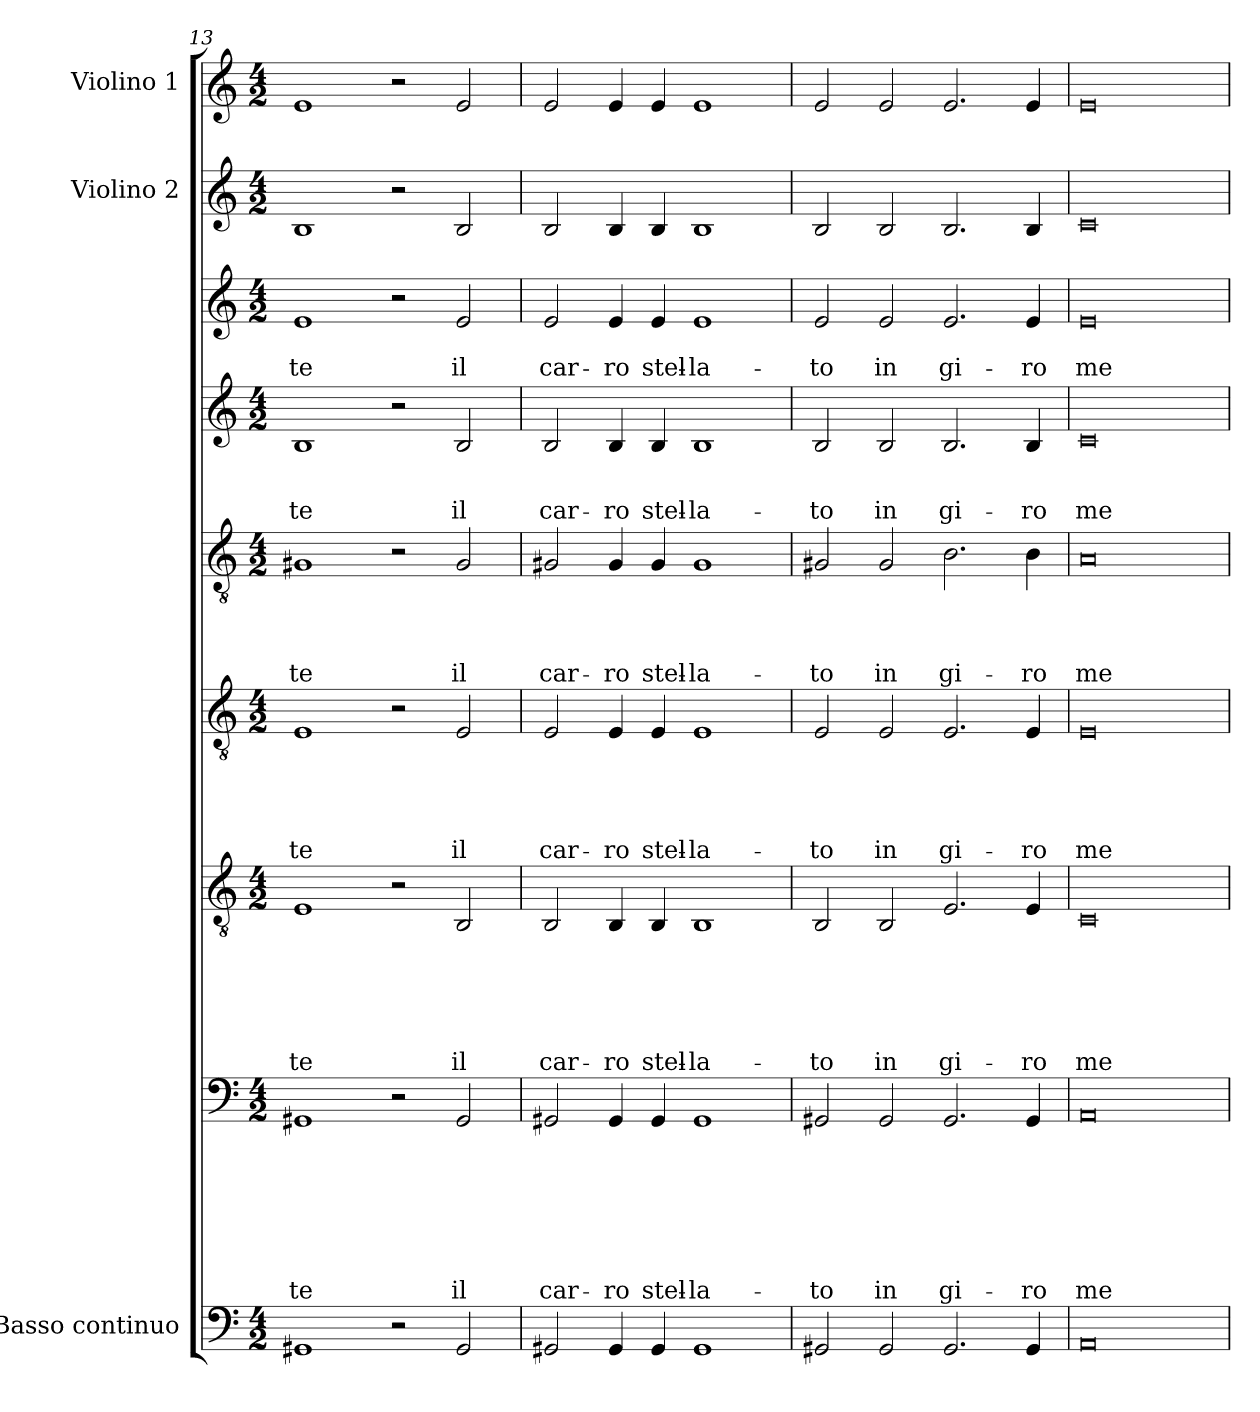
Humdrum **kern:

**kern	**kern	**text	**text	**text	**text	**text	**text	**text	**kern	**text	**text	**text	**text	**text	**text	**kern	**text	**text	**text	**text	**text	**kern	**text	**text	**text	**text	**kern	**text	**text	**text	**kern	**text	**text	**kern	**kern
*part9	*part8	*part8	*part8	*part8	*part8	*part8	*part8	*part8	*part7	*part7	*part7	*part7	*part7	*part7	*part7	*part6	*part6	*part6	*part6	*part6	*part6	*part5	*part5	*part5	*part5	*part5	*part4	*part4	*part4	*part4	*part3	*part3	*part3	*part2	*part1
*staff9	*staff8	*staff8	*staff8	*staff8	*staff8	*staff8	*staff8	*staff8	*staff7	*staff7	*staff7	*staff7	*staff7	*staff7	*staff7	*staff6	*staff6	*staff6	*staff6	*staff6	*staff6	*staff5	*staff5	*staff5	*staff5	*staff5	*staff4	*staff4	*staff4	*staff4	*staff3	*staff3	*staff3	*staff2	*staff1
*I"Basso continuo	*	*	*	*	*	*	*	*	*	*	*	*	*	*	*	*	*	*	*	*	*	*	*	*	*	*	*	*	*	*	*	*	*	*I"Violino 2	*I"Violino 1
!!LO:PB:g=z
*clefF4	*clefF4	*	*	*	*	*	*	*	*clefGv2	*	*	*	*	*	*	*clefGv2	*	*	*	*	*	*clefGv2	*	*	*	*	*clefG2	*	*	*	*clefG2	*	*	*clefG2	*clefG2
*k[]	*k[]	*	*	*	*	*	*	*	*k[]	*	*	*	*	*	*	*k[]	*	*	*	*	*	*k[]	*	*	*	*	*k[]	*	*	*	*k[]	*	*	*k[]	*k[]
*a:	*a:	*	*	*	*	*	*	*	*a:	*	*	*	*	*	*	*a:	*	*	*	*	*	*a:	*	*	*	*	*a:	*	*	*	*a:	*	*	*a:	*a:
*M4/2	*M4/2	*	*	*	*	*	*	*	*M4/2	*	*	*	*	*	*	*M4/2	*	*	*	*	*	*M4/2	*	*	*	*	*M4/2	*	*	*	*M4/2	*	*	*M4/2	*M4/2
=13	=13	=13	=13	=13	=13	=13	=13	=13	=13	=13	=13	=13	=13	=13	=13	=13	=13	=13	=13	=13	=13	=13	=13	=13	=13	=13	=13	=13	=13	=13	=13	=13	=13	=13	=13
!	!	!	!	!	!	!	!	!LO:LY:b	!	!	!	!	!	!	!LO:LY:b	!	!	!	!	!	!LO:LY:b	!	!	!	!	!LO:LY:b	!	!	!	!LO:LY:b	!	!	!LO:LY:b	!	!
1GG#X	1GG#X	.	.	.	.	.	.	-te	1E	.	.	.	.	.	-te	1E	.	.	.	.	-te	1G#X	.	.	.	-te	1B	.	.	-te	1e	.	-te	1B	1e
2r	2r	.	.	.	.	.	.	.	2r	.	.	.	.	.	.	2r	.	.	.	.	.	2r	.	.	.	.	2r	.	.	.	2r	.	.	2r	2r
!	!	!	!	!	!	!	!	!LO:LY:b	!	!	!	!	!	!	!LO:LY:b	!	!	!	!	!	!LO:LY:b	!	!	!	!	!LO:LY:b	!	!	!	!LO:LY:b	!	!	!LO:LY:b	!	!
2GG#/	2GG#/	.	.	.	.	.	.	il	2BB/	.	.	.	.	.	il	2E/	.	.	.	.	il	2G#/	.	.	.	il	2B/	.	.	il	2e/	.	il	2B/	2e/
=14	=14	=14	=14	=14	=14	=14	=14	=14	=14	=14	=14	=14	=14	=14	=14	=14	=14	=14	=14	=14	=14	=14	=14	=14	=14	=14	=14	=14	=14	=14	=14	=14	=14	=14	=14
!	!	!	!	!	!	!	!	!LO:LY:b	!	!	!	!	!	!	!LO:LY:b	!	!	!	!	!	!LO:LY:b	!	!	!	!	!LO:LY:b	!	!	!	!LO:LY:b	!	!	!LO:LY:b	!	!
2GG#X/	2GG#X/	.	.	.	.	.	.	car-	2BB/	.	.	.	.	.	car-	2E/	.	.	.	.	car-	2G#X/	.	.	.	car-	2B/	.	.	car-	2e/	.	car-	2B/	2e/
!	!	!	!	!	!	!	!	!LO:LY:b	!	!	!	!	!	!	!LO:LY:b	!	!	!	!	!	!LO:LY:b	!	!	!	!	!LO:LY:b	!	!	!	!LO:LY:b	!	!	!LO:LY:b	!	!
4GG#/	4GG#/	.	.	.	.	.	.	-ro	4BB/	.	.	.	.	.	-ro	4E/	.	.	.	.	-ro	4G#/	.	.	.	-ro	4B/	.	.	-ro	4e/	.	-ro	4B/	4e/
!	!	!	!	!	!	!	!	!LO:LY:b	!	!	!	!	!	!	!LO:LY:b	!	!	!	!	!	!LO:LY:b	!	!	!	!	!LO:LY:b	!	!	!	!LO:LY:b	!	!	!LO:LY:b	!	!
4GG#/	4GG#/	.	.	.	.	.	.	stel-	4BB/	.	.	.	.	.	stel-	4E/	.	.	.	.	stel-	4G#/	.	.	.	stel-	4B/	.	.	stel-	4e/	.	stel-	4B/	4e/
!	!	!	!	!	!	!	!	!LO:LY:b	!	!	!	!	!	!	!LO:LY:b	!	!	!	!	!	!LO:LY:b	!	!	!	!	!LO:LY:b	!	!	!	!LO:LY:b	!	!	!LO:LY:b	!	!
1GG#	1GG#	.	.	.	.	.	.	-la-	1BB	.	.	.	.	.	-la-	1E	.	.	.	.	-la-	1G#	.	.	.	-la-	1B	.	.	-la-	1e	.	-la-	1B	1e
=15	=15	=15	=15	=15	=15	=15	=15	=15	=15	=15	=15	=15	=15	=15	=15	=15	=15	=15	=15	=15	=15	=15	=15	=15	=15	=15	=15	=15	=15	=15	=15	=15	=15	=15	=15
!	!	!	!	!	!	!	!	!LO:LY:b	!	!	!	!	!	!	!LO:LY:b	!	!	!	!	!	!LO:LY:b	!	!	!	!	!LO:LY:b	!	!	!	!LO:LY:b	!	!	!LO:LY:b	!	!
2GG#X/	2GG#X/	.	.	.	.	.	.	-to	2BB/	.	.	.	.	.	-to	2E/	.	.	.	.	-to	2G#X/	.	.	.	-to	2B/	.	.	-to	2e/	.	-to	2B/	2e/
!	!	!	!	!	!	!	!	!LO:LY:b	!	!	!	!	!	!	!LO:LY:b	!	!	!	!	!	!LO:LY:b	!	!	!	!	!LO:LY:b	!	!	!	!LO:LY:b	!	!	!LO:LY:b	!	!
2GG#/	2GG#/	.	.	.	.	.	.	in	2BB/	.	.	.	.	.	in	2E/	.	.	.	.	in	2G#/	.	.	.	in	2B/	.	.	in	2e/	.	in	2B/	2e/
!	!	!	!	!	!	!	!	!LO:LY:b	!	!	!	!	!	!	!LO:LY:b	!	!	!	!	!	!LO:LY:b	!	!	!	!	!LO:LY:b	!	!	!	!LO:LY:b	!	!	!LO:LY:b	!	!
2.GG#/	2.GG#/	.	.	.	.	.	.	gi-	2.E/	.	.	.	.	.	gi-	2.E/	.	.	.	.	gi-	2.B\	.	.	.	gi-	2.B/	.	.	gi-	2.e/	.	gi-	2.B/	2.e/
!	!	!	!	!	!	!	!	!LO:LY:b	!	!	!	!	!	!	!LO:LY:b	!	!	!	!	!	!LO:LY:b	!	!	!	!	!LO:LY:b	!	!	!	!LO:LY:b	!	!	!LO:LY:b	!	!
4GG#/	4GG#/	.	.	.	.	.	.	-ro	4E/	.	.	.	.	.	-ro	4E/	.	.	.	.	-ro	4B\	.	.	.	-ro	4B/	.	.	-ro	4e/	.	-ro	4B/	4e/
=16	=16	=16	=16	=16	=16	=16	=16	=16	=16	=16	=16	=16	=16	=16	=16	=16	=16	=16	=16	=16	=16	=16	=16	=16	=16	=16	=16	=16	=16	=16	=16	=16	=16	=16	=16
!	!	!	!	!	!	!	!	!LO:LY:b	!	!	!	!	!	!	!LO:LY:b	!	!	!	!	!	!LO:LY:b	!	!	!	!	!LO:LY:b	!	!	!	!LO:LY:b	!	!	!LO:LY:b	!	!
0AA	0AA	.	.	.	.	.	.	me-	0C	.	.	.	.	.	me-	0E	.	.	.	.	me-	0A	.	.	.	me-	0c	.	.	me-	0e	.	me-	0c	0e
=	=	=	=	=	=	=	=	=	=	=	=	=	=	=	=	=	=	=	=	=	=	=	=	=	=	=	=	=	=	=	=	=	=	=	=
*-	*-	*-	*-	*-	*-	*-	*-	*-	*-	*-	*-	*-	*-	*-	*-	*-	*-	*-	*-	*-	*-	*-	*-	*-	*-	*-	*-	*-	*-	*-	*-	*-	*-	*-	*-
